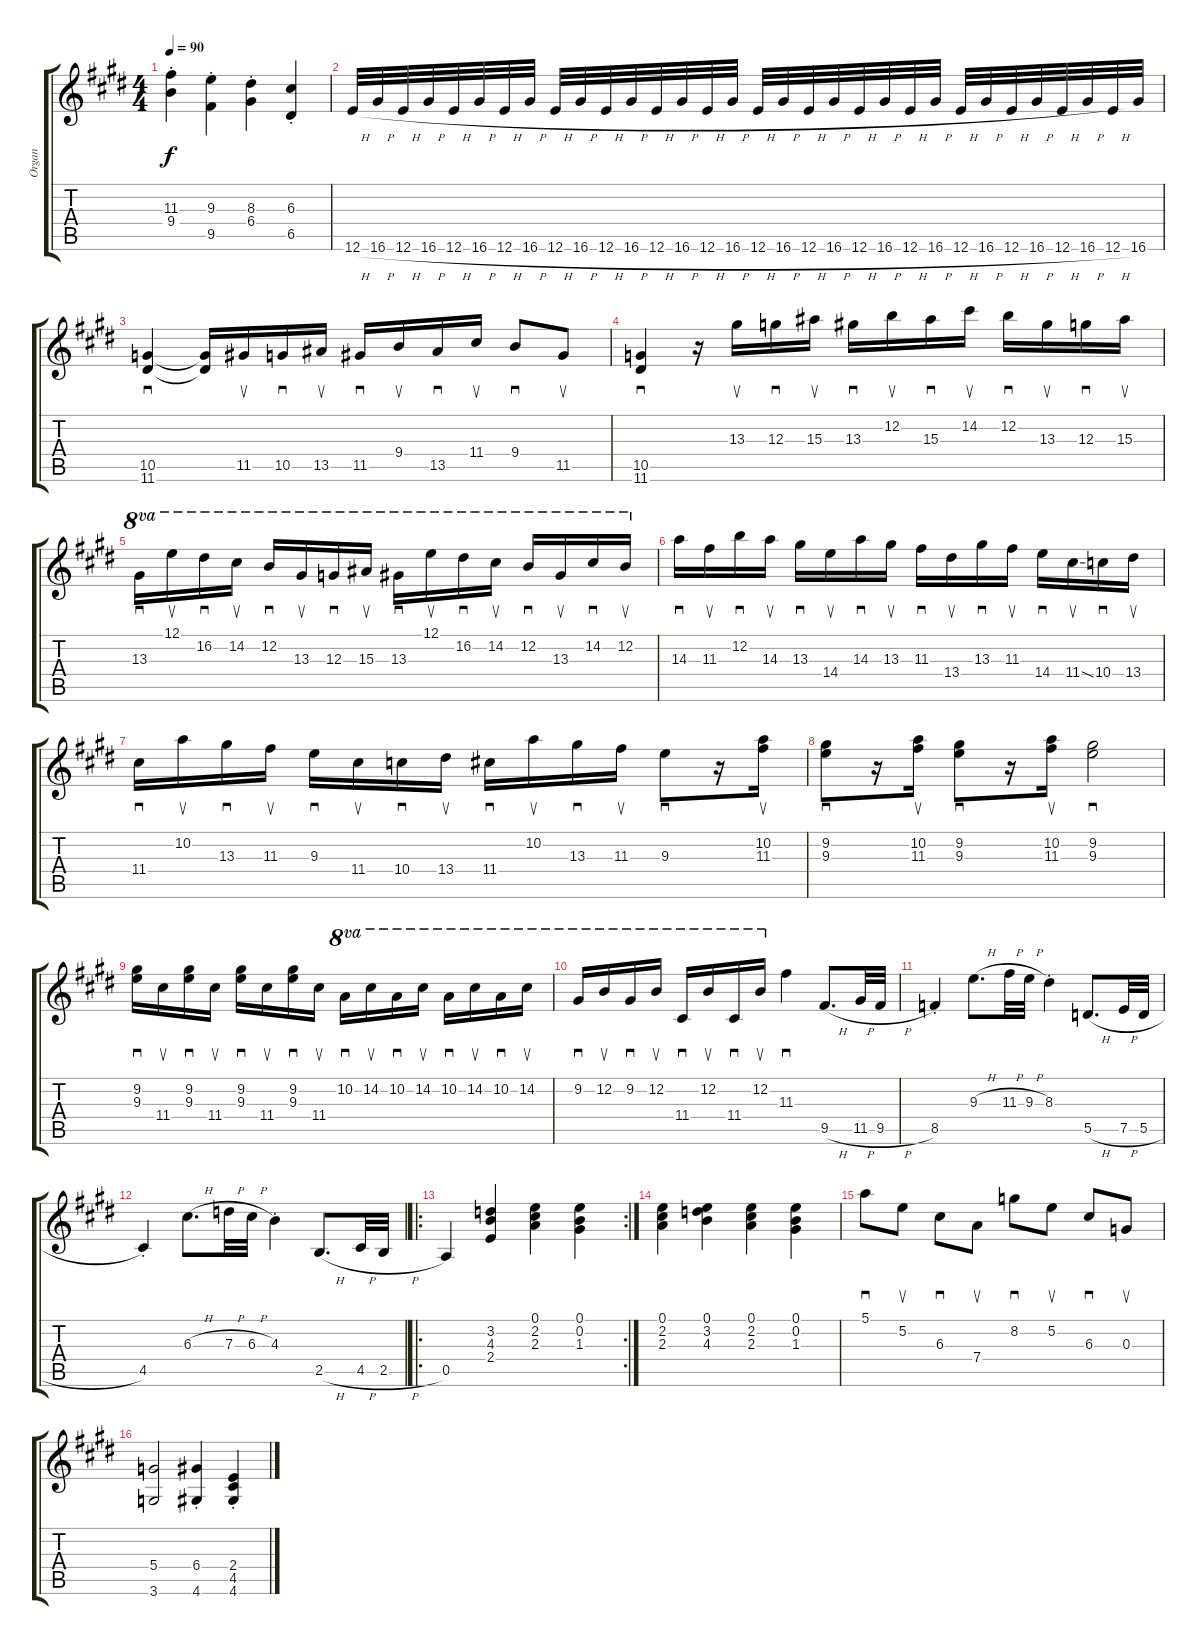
\track ("Organ" "Organ") {instrument overdrivenguitar}
\staff {score tabs}
\tuning (E4 B3 G3 D3 A2 E2) {hide}
\ts (4 4)
\tempo 90
\clef g2
\ks e
(11.3{st} 9.4{st}).4{dy f} (9.3{st} 9.5{st}).4 (8.3{st} 6.4{st}).4 (6.3{st} 6.5{st}).4 |
12.6{h}.32 16.6{h}.32 12.6{h}.32 16.6{h}.32 12.6{h}.32 16.6{h}.32 12.6{h}.32 16.6{h}.32 12.6{h}.32 16.6{h}.32 12.6{h}.32 16.6{h}.32 12.6{h}.32 16.6{h}.32 12.6{h}.32 16.6{h}.32 12.6{h}.32 16.6{h}.32 12.6{h}.32 16.6{h}.32 12.6{h}.32 16.6{h}.32 12.6{h}.32 16.6{h}.32 12.6{h}.32 16.6{h}.32 12.6{h}.32 16.6{h}.32 12.6{h}.32 16.6{h}.32 12.6{h}.32 16.6.32 |
\ks c#minor
(10.5 11.6).4{sd} (10.5{t} 11.6{t}).16 11.5.16{su} 10.5.16{sd} 13.5.16{su} 11.5.16{sd} 9.4.16{su} 13.5.16{sd} 11.4.16{su} 9.4.8{sd} 11.5.8{su} |
\ks e
(10.5 11.6).4{sd} r.16 13.3.16{su} 12.3.16{sd} 15.3.16{su} 13.3.16{sd} 12.2.16{su} 15.3.16{sd} 14.2.16{su} 12.2.16{sd} 13.3.16{su} 12.3.16{sd} 15.3.16{su} |
\ks c#minor
13.3.16{sd ot 8va} 12.1.16{su ot 8va} 16.2.16{sd ot 8va} 14.2.16{su ot 8va} 12.2.16{sd ot 8va} 13.3.16{su ot 8va} 12.3.16{sd ot 8va} 15.3.16{su ot 8va} 13.3.16{sd ot 8va} 12.1.16{su ot 8va} 16.2.16{sd ot 8va} 14.2.16{su ot 8va} 12.2.16{sd ot 8va} 13.3.16{su ot 8va} 14.2.16{sd ot 8va} 12.2.16{su ot 8va} |
\ks e
14.3.16{sd} 11.3.16{su} 12.2.16{sd} 14.3.16{su} 13.3.16{sd} 14.4.16{su} 14.3.16{sd} 13.3.16{su} 11.3.16{sd} 13.4.16{su} 13.3.16{sd} 11.3.16{su} 14.4.16{sd} 11.4{ss}.16{su} 10.4.16{sd} 13.4.16{su} |
\ks c#minor
11.4.16{sd} 10.2.16{su} 13.3.16{sd} 11.3.16{su} 9.3.16{sd} 11.4.16{su} 10.4.16{sd} 13.4.16{su} 11.4.16{sd} 10.2.16{su} 13.3.16{sd} 11.3.16{su} 9.3.8{sd} r.16 (10.2 11.3).16{su} |
\ks e
(9.2 9.3).8{sd} r.16 (10.2 11.3).16{su} (9.2 9.3).8{sd} r.16 (10.2 11.3).16{su} (9.2 9.3).2{sd} |
\ks c#minor
(9.2 9.3).16{sd} 11.4.16{su} (9.2 9.3).16{sd} 11.4.16{su} (9.2 9.3).16{sd} 11.4.16{su} (9.2 9.3).16{sd} 11.4.16{su} 10.2.16{sd ot 8va} 14.2.16{su ot 8va} 10.2.16{sd ot 8va} 14.2.16{su ot 8va} 10.2.16{sd ot 8va} 14.2.16{su ot 8va} 10.2.16{sd ot 8va} 14.2.16{su ot 8va} |
\ks e
9.2.16{sd ot 8va} 12.2.16{su ot 8va} 9.2.16{sd ot 8va} 12.2.16{su ot 8va} 11.4.16{sd ot 8va} 12.2.16{su ot 8va} 11.4.16{sd ot 8va} 12.2.16{su ot 8va} 11.3.4{sd} 9.5{h}.8{d} 11.5{h}.32 9.5{h}.32 |
\ks c#minor
8.5{st}.4 9.3{h}.8{d} 11.3{h}.32 9.3{h}.32 8.3{st}.4 5.5{h}.8{d} 7.5{h}.32 5.5{h}.32 |
\ks e
4.5{st}.4 6.3{h}.8{d} 7.3{h}.32 6.3{h}.32 4.3{st}.4 2.5{h}.8{d} 4.5{h}.32 2.5{h}.32 |
\ro
\rc 2
0.5.4 (3.2 4.3 2.4).4 (0.1 2.2 2.3).4 (0.1 0.2 1.3).4 |
(0.1 2.2 2.3).4 (0.1 3.2 4.3).4 (0.1 2.2 2.3).4 (0.1 0.2 1.3).4 |
5.1.8{sd} 5.2.8{su} 6.3.8{sd} 7.4.8{su} 8.2.8{sd} 5.2.8{su} 6.3.8{sd} 0.3.8{su} |
(5.4 3.6).2 (6.4{st} 4.6{st}).4 (2.4{st} 4.5{st} 4.6{st}).4
